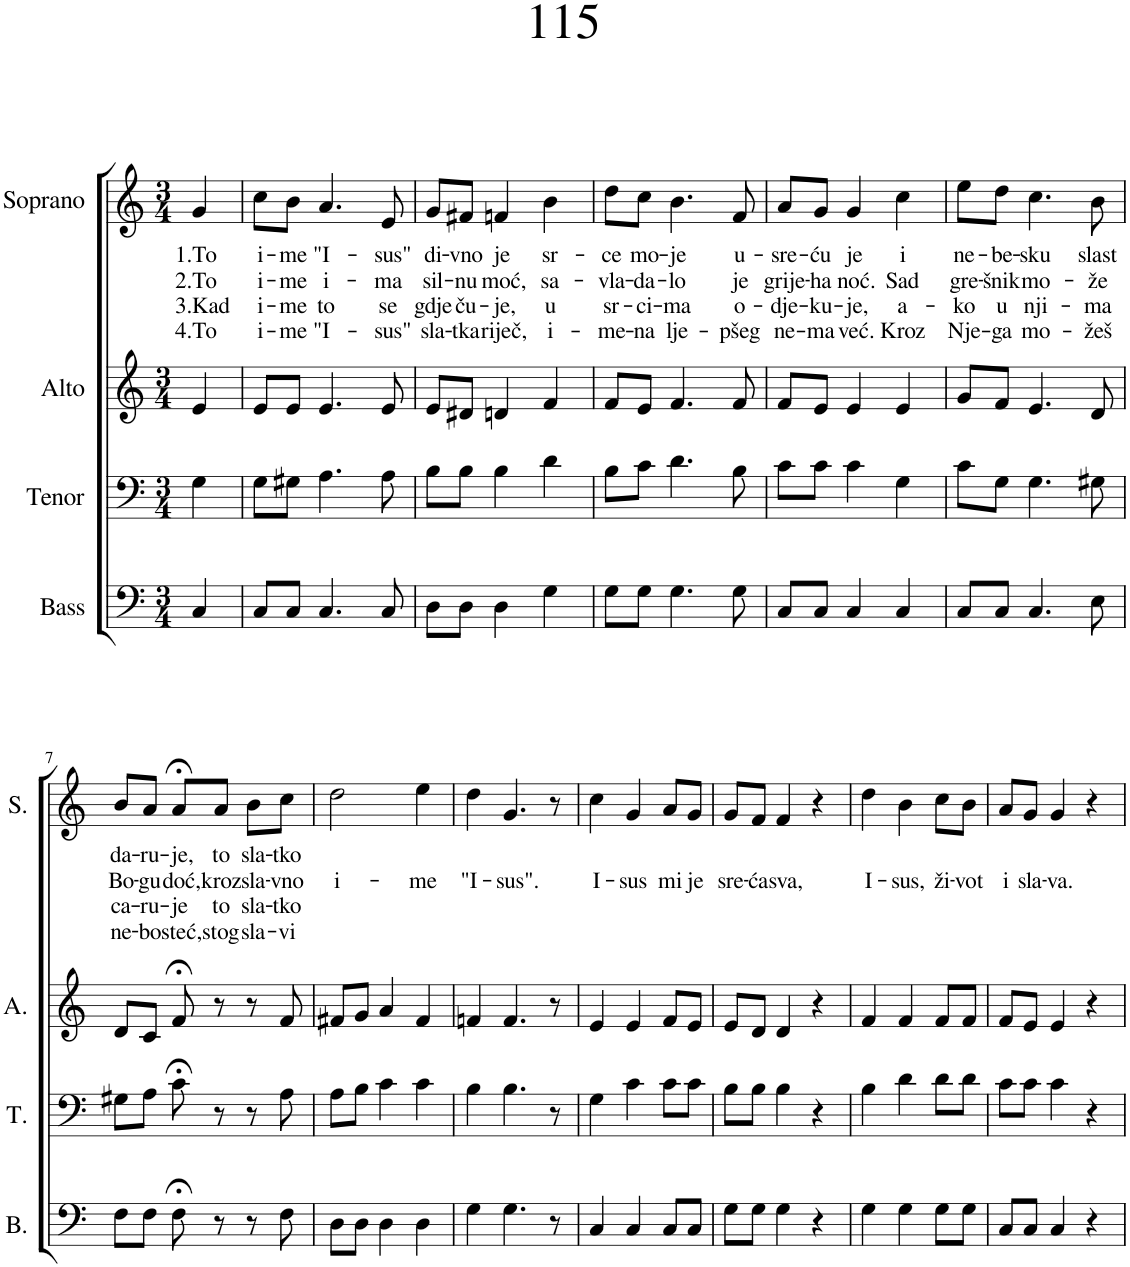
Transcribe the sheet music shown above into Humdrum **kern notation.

**kern	**kern	**kern	**kern	**text	**text	**text	**text
*part4	*part3	*part2	*part1	*part1	*part1	*part1	*part1
*staff4	*staff3	*staff2	*staff1	*staff1	*staff1	*staff1	*staff1
*I"Bass	*I"Tenor	*I"Alto	*I"Soprano	*	*	*	*
*I'B.	*I'T.	*I'A.	*I'S.	*	*	*	*
*clefF4	*clefF4	*clefG2	*clefG2	*	*	*	*
*k[]	*k[]	*k[]	*k[]	*	*	*	*
*M3/4	*M3/4	*M3/4	*M3/4	*	*	*	*
=1	=1	=1	=1	=1	=1	=1	=1
!	!	!	!	!LO:LY:b	!LO:LY:b	!LO:LY:b	!LO:LY:b
4C/	4G\	4e/	4g/	1.To	2.To	3.Kad	4.To
=2	=2	=2	=2	=2	=2	=2	=2
!	!	!	!	!LO:LY:b	!LO:LY:b	!LO:LY:b	!LO:LY:b
8C/L	8G\L	8e/L	8cc\L	i-	i-	i-	i-
!	!	!	!	!LO:LY:b	!LO:LY:b	!LO:LY:b	!LO:LY:b
8C/J	8G#X\J	8e/J	8b\J	-me	-me	-me	-me
!	!	!	!	!LO:LY:b	!LO:LY:b	!LO:LY:b	!LO:LY:b
4.C/	4.A\	4.e/	4.a/	"I-	i-	to	"I-
!	!	!	!	!LO:LY:b	!LO:LY:b	!LO:LY:b	!LO:LY:b
8C/	8A\	8e/	8e/	-sus"	-ma	se	-sus"
=3	=3	=3	=3	=3	=3	=3	=3
!	!	!	!	!LO:LY:b	!LO:LY:b	!LO:LY:b	!LO:LY:b
8D\L	8B\L	8e/L	8g/L	di-	sil-	gdje	sla-
!	!	!	!	!LO:LY:b	!LO:LY:b	!LO:LY:b	!LO:LY:b
8D\J	8B\J	8d#X/J	8f#X/J	-vno	-nu	ču-	-tka
!	!	!	!	!LO:LY:b	!LO:LY:b	!LO:LY:b	!LO:LY:b
4D\	4B\	4dn/	4fn/	je	moć,	-je,	riječ,
!	!	!	!	!LO:LY:b	!LO:LY:b	!LO:LY:b	!LO:LY:b
4G\	4d\	4f/	4b\	sr-	sa-	u	i-
=4	=4	=4	=4	=4	=4	=4	=4
!	!	!	!	!LO:LY:b	!LO:LY:b	!LO:LY:b	!LO:LY:b
8G\L	8B\L	8f/L	8dd\L	-ce	-vla-	sr-	-me-
!	!	!	!	!LO:LY:b	!LO:LY:b	!LO:LY:b	!LO:LY:b
8G\J	8c\J	8e/J	8cc\J	mo-	-da-	-ci-	-na
!	!	!	!	!LO:LY:b	!LO:LY:b	!LO:LY:b	!LO:LY:b
4.G\	4.d\	4.f/	4.b\	-je	-lo	-ma	lje-
!	!	!	!	!LO:LY:b	!LO:LY:b	!LO:LY:b	!LO:LY:b
8G\	8B\	8f/	8f/	u-	je	o-	-pšeg
=5	=5	=5	=5	=5	=5	=5	=5
!	!	!	!	!LO:LY:b	!LO:LY:b	!LO:LY:b	!LO:LY:b
8C/L	8c\L	8f/L	8a/L	-sre-	grije-	-dje-	ne-
!	!	!	!	!LO:LY:b	!LO:LY:b	!LO:LY:b	!LO:LY:b
8C/J	8c\J	8e/J	8g/J	-ću	-ha	-ku-	-ma
!	!	!	!	!LO:LY:b	!LO:LY:b	!LO:LY:b	!LO:LY:b
4C/	4c\	4e/	4g/	je	noć.	-je,	već.
!	!	!	!	!LO:LY:b	!LO:LY:b	!LO:LY:b	!LO:LY:b
4C/	4G\	4e/	4cc\	i	Sad	a-	Kroz
=6	=6	=6	=6	=6	=6	=6	=6
!	!	!	!	!LO:LY:b	!LO:LY:b	!LO:LY:b	!LO:LY:b
8C/L	8c\L	8g/L	8ee\L	ne-	gre-	-ko	Nje-
!	!	!	!	!LO:LY:b	!LO:LY:b	!LO:LY:b	!LO:LY:b
8C/J	8G\J	8f/J	8dd\J	-be-	-šnik	u	-ga
!	!	!	!	!LO:LY:b	!LO:LY:b	!LO:LY:b	!LO:LY:b
4.C/	4.G\	4.e/	4.cc\	-sku	mo-	nji-	mo-
!	!	!	!	!LO:LY:b	!LO:LY:b	!LO:LY:b	!LO:LY:b
8E\	8G#X\	8d/	8b\	slast	-že	-ma	-žeš
!!LO:LB:g=z
=7	=7	=7	=7	=7	=7	=7	=7
!	!	!	!	!LO:LY:b	!LO:LY:b	!LO:LY:b	!LO:LY:b
8F\L	8G#X\L	8d/L	8b/L	da-	Bo-	ca-	ne-
!	!	!	!	!LO:LY:b	!LO:LY:b	!LO:LY:b	!LO:LY:b
8F\J	8A\J	8c/J	8a/J	-ru-	-gu	-ru-	-bo
!	!	!	!	!LO:LY:b	!LO:LY:b	!LO:LY:b	!LO:LY:b
8F;<\	8c;<\	8f;</	8a;</L	-je,	doć,	-je	steć,
!	!	!	!	!LO:LY:b	!LO:LY:b	!LO:LY:b	!LO:LY:b
8r	8r	8r	8a/J	to	kroz	to	stog
!	!	!	!	!LO:LY:b	!LO:LY:b	!LO:LY:b	!LO:LY:b
8r	8r	8r	8b\L	sla-	sla-	sla-	sla-
!	!	!	!	!LO:LY:b	!LO:LY:b	!LO:LY:b	!LO:LY:b
8F\	8A\	8f/	8cc\J	-tko	-vno	-tko	-vi
=8	=8	=8	=8	=8	=8	=8	=8
!	!	!	!	!	!LO:LY:b	!	!
8D\L	8A\L	8f#X/L	2dd\	.	i-	.	.
8D\J	8B\J	8g/J	.	.	.	.	.
4D\	4c\	4a/	.	.	.	.	.
!	!	!	!	!	!LO:LY:b	!	!
4D\	4c\	4f#/	4ee\	.	-me	.	.
=9	=9	=9	=9	=9	=9	=9	=9
!	!	!	!	!	!LO:LY:b	!	!
4G\	4B\	4fn/	4dd\	.	"I-	.	.
!	!	!	!	!	!LO:LY:b	!	!
4.G\	4.B\	4.f/	4.g/	.	-sus".	.	.
8r	8r	8r	8r	.	.	.	.
=10	=10	=10	=10	=10	=10	=10	=10
!	!	!	!	!	!LO:LY:b	!	!
4C/	4G\	4e/	4cc\	.	I-	.	.
!	!	!	!	!	!LO:LY:b	!	!
4C/	4c\	4e/	4g/	.	-sus	.	.
!	!	!	!	!	!LO:LY:b	!	!
8C/L	8c\L	8f/L	8a/L	.	mi	.	.
!	!	!	!	!	!LO:LY:b	!	!
8C/J	8c\J	8e/J	8g/J	.	je	.	.
=11	=11	=11	=11	=11	=11	=11	=11
!	!	!	!	!	!LO:LY:b	!	!
8G\L	8B\L	8e/L	8g/L	.	sre-	.	.
!	!	!	!	!	!LO:LY:b	!	!
8G\J	8B\J	8d/J	8f/J	.	-ća	.	.
!	!	!	!	!	!LO:LY:b	!	!
4G\	4B\	4d/	4f/	.	sva,	.	.
4r	4r	4r	4r	.	.	.	.
=12	=12	=12	=12	=12	=12	=12	=12
!	!	!	!	!	!LO:LY:b	!	!
4G\	4B\	4f/	4dd\	.	I-	.	.
!	!	!	!	!	!LO:LY:b	!	!
4G\	4d\	4f/	4b\	.	-sus,	.	.
!	!	!	!	!	!LO:LY:b	!	!
8G\L	8d\L	8f/L	8cc\L	.	ži-	.	.
!	!	!	!	!	!LO:LY:b	!	!
8G\J	8d\J	8f/J	8b\J	.	-vot	.	.
=13	=13	=13	=13	=13	=13	=13	=13
!	!	!	!	!	!LO:LY:b	!	!
8C/L	8c\L	8f/L	8a/L	.	i	.	.
!	!	!	!	!	!LO:LY:b	!	!
8C/J	8c\J	8e/J	8g/J	.	sla-	.	.
!	!	!	!	!	!LO:LY:b	!	!
4C/	4c\	4e/	4g/	.	-va.	.	.
4r	4r	4r	4r	.	.	.	.
=	=	=	=	=	=	=	=
*-	*-	*-	*-	*-	*-	*-	*-
